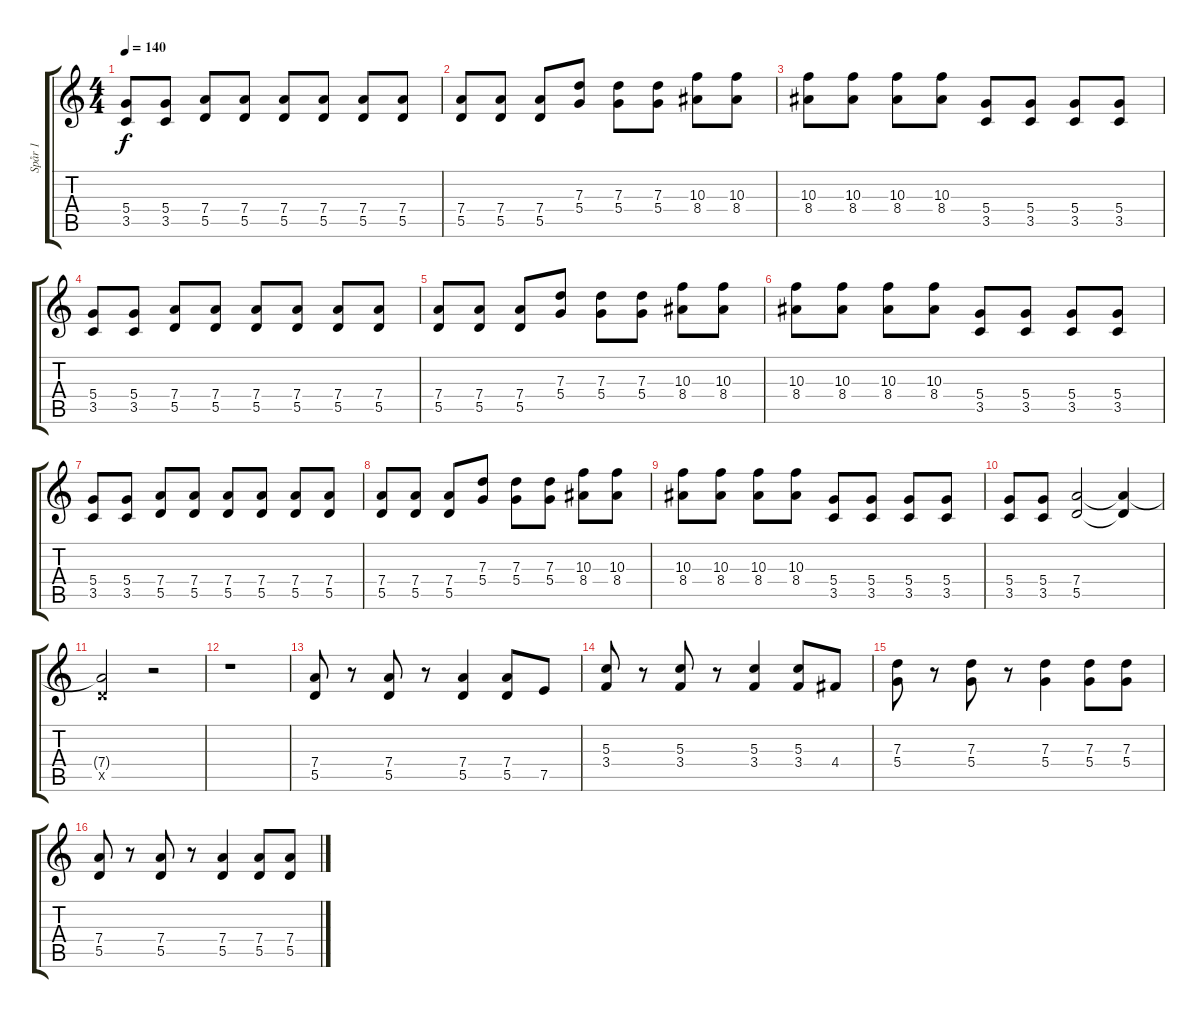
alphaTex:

\track ("Spår 1" "Spår 1") {instrument overdrivenguitar}
\staff {score tabs}
\tuning (E4 B3 G3 D3 A2 E2) {hide}
\ts (4 4)
\tempo 140
\clef g2
\ks c
(5.4 3.5).8{dy f} (5.4 3.5).8 (7.4 5.5).8 (7.4 5.5).8 (7.4 5.5).8 (7.4 5.5).8 (7.4 5.5).8 (7.4 5.5).8 |
(7.4 5.5).8 (7.4 5.5).8 (7.4 5.5).8 (7.3 5.4).8 (7.3 5.4).8 (7.3 5.4).8 (10.3 8.4).8 (10.3 8.4).8 |
(10.3 8.4).8 (10.3 8.4).8 (10.3 8.4).8 (10.3 8.4).8 (5.4 3.5).8 (5.4 3.5).8 (5.4 3.5).8 (5.4 3.5).8 |
(5.4 3.5).8 (5.4 3.5).8 (7.4 5.5).8 (7.4 5.5).8 (7.4 5.5).8 (7.4 5.5).8 (7.4 5.5).8 (7.4 5.5).8 |
(7.4 5.5).8 (7.4 5.5).8 (7.4 5.5).8 (7.3 5.4).8 (7.3 5.4).8 (7.3 5.4).8 (10.3 8.4).8 (10.3 8.4).8 |
(10.3 8.4).8 (10.3 8.4).8 (10.3 8.4).8 (10.3 8.4).8 (5.4 3.5).8 (5.4 3.5).8 (5.4 3.5).8 (5.4 3.5).8 |
(5.4 3.5).8 (5.4 3.5).8 (7.4 5.5).8 (7.4 5.5).8 (7.4 5.5).8 (7.4 5.5).8 (7.4 5.5).8 (7.4 5.5).8 |
(7.4 5.5).8 (7.4 5.5).8 (7.4 5.5).8 (7.3 5.4).8 (7.3 5.4).8 (7.3 5.4).8 (10.3 8.4).8 (10.3 8.4).8 |
(10.3 8.4).8 (10.3 8.4).8 (10.3 8.4).8 (10.3 8.4).8 (5.4 3.5).8 (5.4 3.5).8 (5.4 3.5).8 (5.4 3.5).8 |
(5.4 3.5).8 (5.4 3.5).8 (7.4 5.5).2 (7.4{t} 5.5{t}).4 |
(7.4{t} 5.5{x}).2 r.2 |
r.1 |
(7.4 5.5).8 r.8 (7.4 5.5).8 r.8 (7.4 5.5).4 (7.4 5.5).8 7.5.8 |
(5.3 3.4).8 r.8 (5.3 3.4).8 r.8 (5.3 3.4).4 (5.3 3.4).8 4.4.8 |
(7.3 5.4).8 r.8 (7.3 5.4).8 r.8 (7.3 5.4).4 (7.3 5.4).8 (7.3 5.4).8 |
(7.4 5.5).8 r.8 (7.4 5.5).8 r.8 (7.4 5.5).4 (7.4 5.5).8 (7.4 5.5).8
